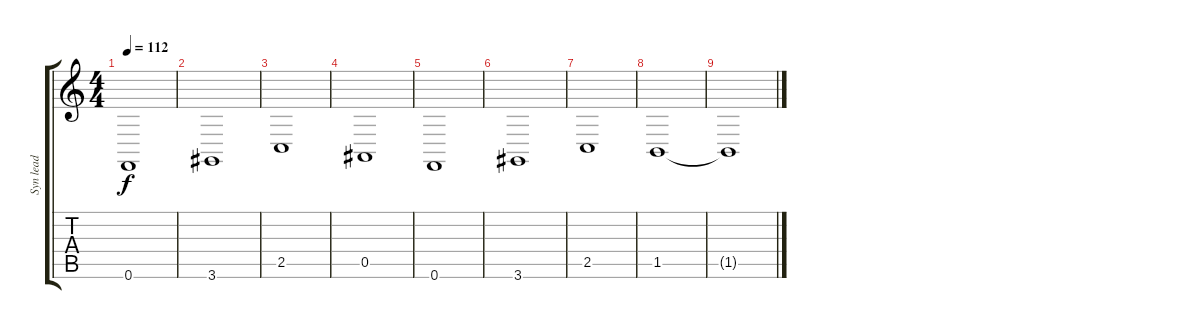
\track ("Syn lead" "Syn lead") {instrument lead2sawtooth}
\staff {score tabs}
\tuning (F4 C4 Ab3 Eb3 Bb2 F2) {hide}
\ts (4 4)
\tempo 112
\clef g2
\ks c
0.6.1{dy f} |
3.6.1 |
2.5.1 |
0.5.1 |
0.6.1 |
3.6.1 |
2.5.1 |
1.5.1 |
1.5{t}.1
